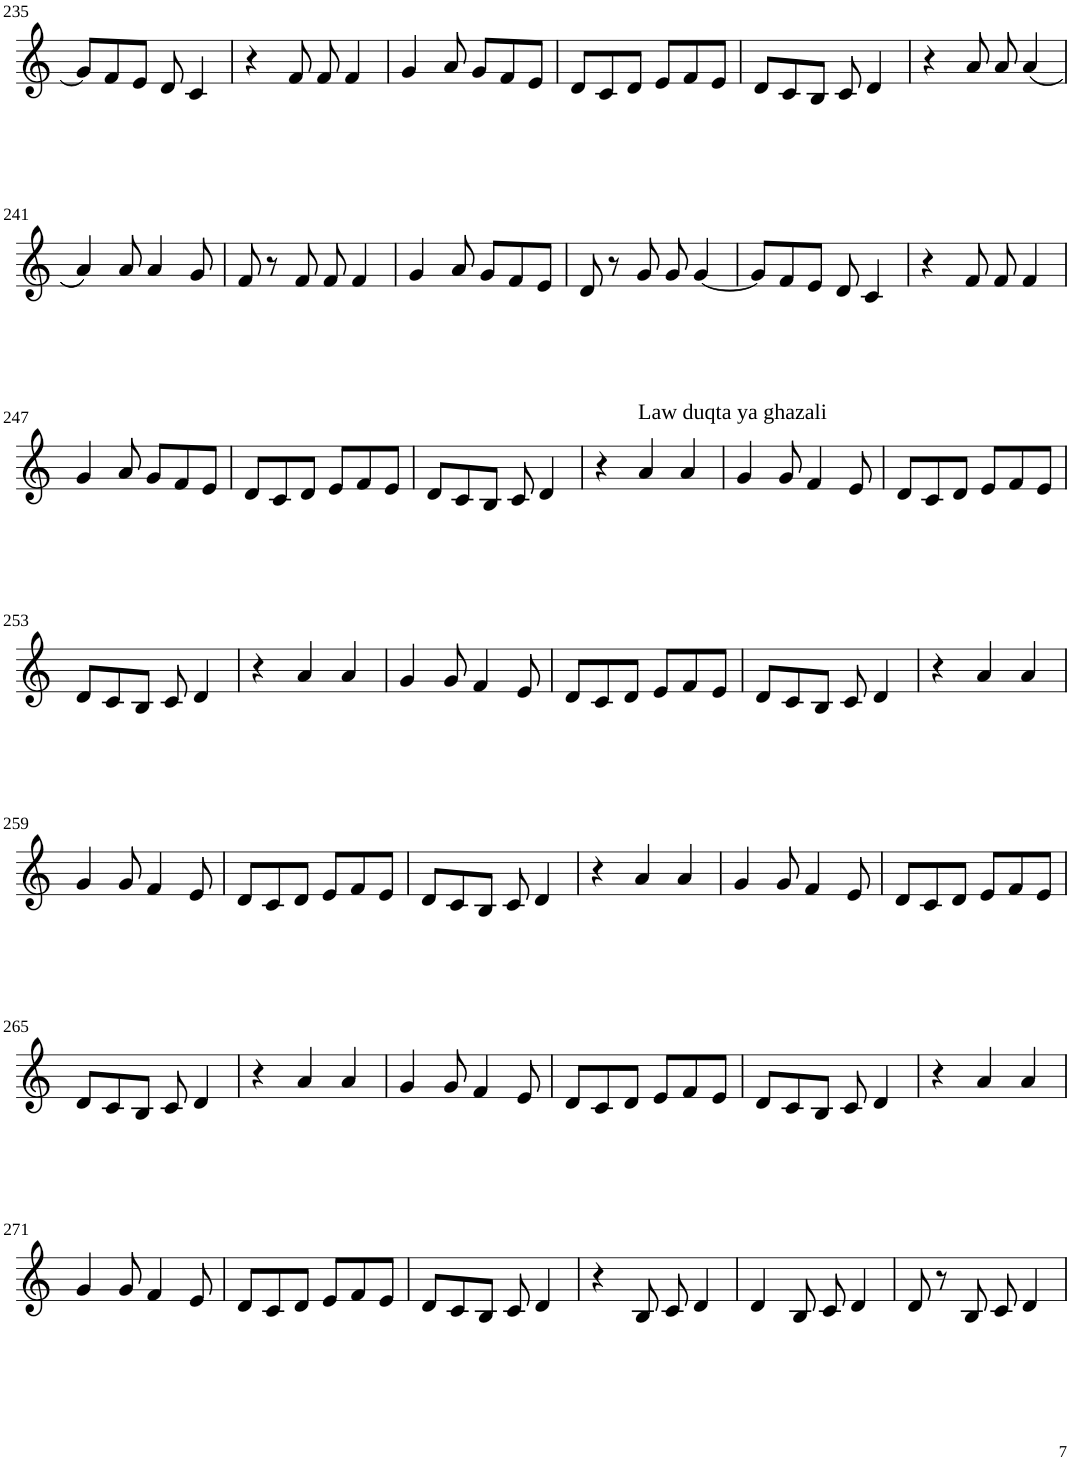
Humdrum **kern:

**kern
*part1
*staff1
*I"Violin
!!LO:PB:g=z
*clefG2
*k[]
*M6/8
=235
8g/L]
8f/
8e/J
8d/
4c/
=236
4r
8f/
8f/
4f/
=237
4g/
8a/
8g/L
8f/
8e/J
=238
8d/L
8c/
8d/J
8e/L
8f/
8e/J
=239
8d/L
8c/
8B/J
8c/
4d/
=240
4r
8a/
8a/
(4a/
!!LO:LB:g=z
=241
4a/)
8a/
4a/
8g/
=242
8f/
8r
8f/
8f/
4f/
=243
4g/
8a/
8g/L
8f/
8e/J
=244
8d/
8r
8g/
8g/
[4g/
=245
8g/L]
8f/
8e/J
8d/
4c/
=246
4r
8f/
8f/
4f/
!!LO:LB:g=z
=247
4g/
8a/
8g/L
8f/
8e/J
=248
8d/L
8c/
8d/J
8e/L
8f/
8e/J
=249
8d/L
8c/
8B/J
8c/
4d/
=250
4r
!LO:TX:a:t=Law duqta ya ghazali
4a/
4a/
=251
4g/
8g/
4f/
8e/
=252
8d/L
8c/
8d/J
8e/L
8f/
8e/J
!!LO:LB:g=z
=253
8d/L
8c/
8B/J
8c/
4d/
=254
4r
4a/
4a/
=255
4g/
8g/
4f/
8e/
=256
8d/L
8c/
8d/J
8e/L
8f/
8e/J
=257
8d/L
8c/
8B/J
8c/
4d/
=258
4r
4a/
4a/
!!LO:LB:g=z
=259
4g/
8g/
4f/
8e/
=260
8d/L
8c/
8d/J
8e/L
8f/
8e/J
=261
8d/L
8c/
8B/J
8c/
4d/
=262
4r
4a/
4a/
=263
4g/
8g/
4f/
8e/
=264
8d/L
8c/
8d/J
8e/L
8f/
8e/J
!!LO:LB:g=z
=265
8d/L
8c/
8B/J
8c/
4d/
=266
4r
4a/
4a/
=267
4g/
8g/
4f/
8e/
=268
8d/L
8c/
8d/J
8e/L
8f/
8e/J
=269
8d/L
8c/
8B/J
8c/
4d/
=270
4r
4a/
4a/
!!LO:LB:g=z
=271
4g/
8g/
4f/
8e/
=272
8d/L
8c/
8d/J
8e/L
8f/
8e/J
=273
8d/L
8c/
8B/J
8c/
4d/
=274
4r
8B/
8c/
4d/
=275
4d/
8B/
8c/
4d/
=276
8d/
8r
8B/
8c/
4d/
=
*-
